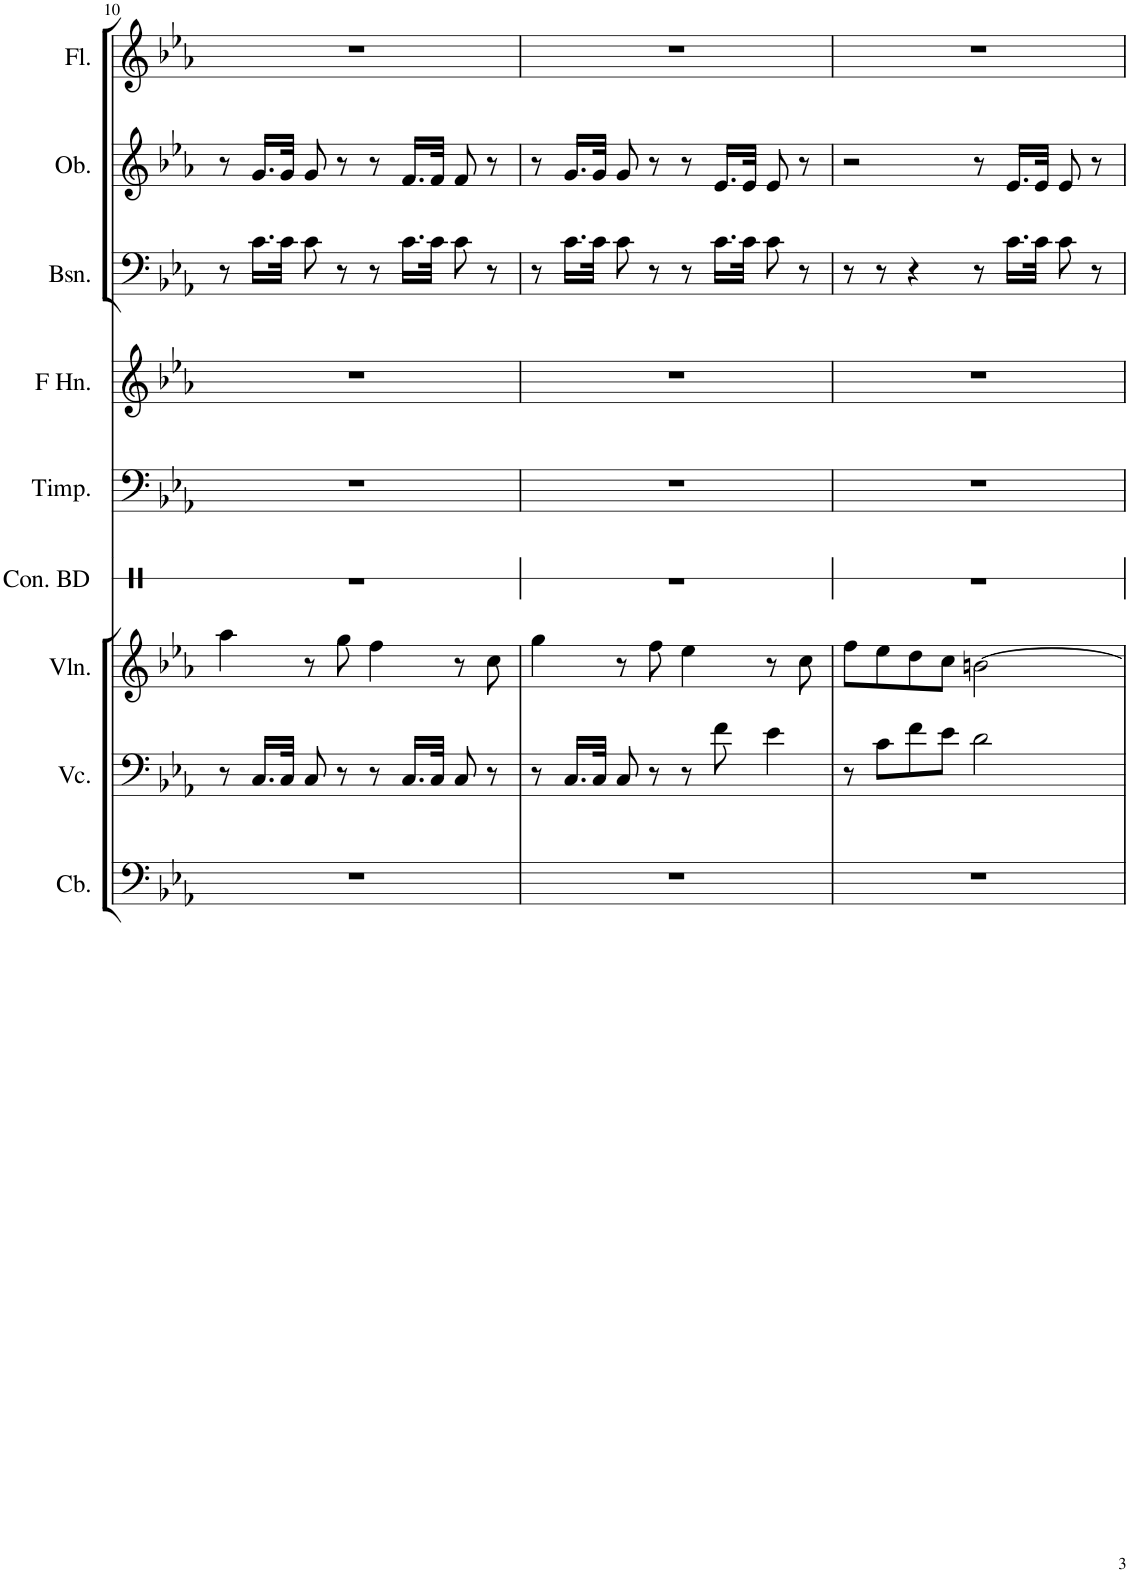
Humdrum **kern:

**kern	**kern	**kern	**kern	**kern	**kern	**kern	**kern	**kern
*part9	*part8	*part7	*part6	*part5	*part4	*part3	*part2	*part1
*staff9	*staff8	*staff7	*staff6	*staff5	*staff4	*staff3	*staff2	*staff1
*I"Contrabass	*I"Violoncello	*I"Violin	*I"Concert Bass Drum	*I"Timpani	*I"Horn in F	*I"Bassoon	*I"Oboe	*I"Flute
*I'Cb.	*I'Vc.	*I'Vln.	*I'Con. BD	*I'Timp.	*	*I'Bsn.	*I'Ob.	*I'Fl.
!!LO:PB:g=z
*clefF4	*clefF4	*clefG2	*clefX	*clefF4	*clefG2	*clefF4	*clefG2	*clefG2
*Trd7c12	*	*	*	*	*Trd4c7	*	*	*
*k[b-e-a-]	*k[b-e-a-]	*k[b-e-a-]	*k[]	*k[b-e-a-]	*k[b-e-a-]	*k[b-e-a-]	*k[b-e-a-]	*k[b-e-a-]
*M4/4	*M4/4	*M4/4	*M4/4	*M4/4	*M4/4	*M4/4	*M4/4	*M4/4
=10	=10	=10	=10	=10	=10	=10	=10	=10
1r	8r	4aa-\	1r	1r	1r	8r	8r	1r
.	16.C/LL	.	.	.	.	16.c\LL	16.g/LL	.
.	32C/JJk	.	.	.	.	32c\JJk	32g/JJk	.
.	8C/	8r	.	.	.	8c\	8g/	.
.	8r	8gg\	.	.	.	8r	8r	.
.	8r	4ff\	.	.	.	8r	8r	.
.	16.C/LL	.	.	.	.	16.c\LL	16.f/LL	.
.	32C/JJk	.	.	.	.	32c\JJk	32f/JJk	.
.	8C/	8r	.	.	.	8c\	8f/	.
.	8r	8cc\	.	.	.	8r	8r	.
=11	=11	=11	=11	=11	=11	=11	=11	=11
1r	8r	4gg\	1r	1r	1r	8r	8r	1r
.	16.C/LL	.	.	.	.	16.c\LL	16.g/LL	.
.	32C/JJk	.	.	.	.	32c\JJk	32g/JJk	.
.	8C/	8r	.	.	.	8c\	8g/	.
.	8r	8ff\	.	.	.	8r	8r	.
.	8r	4ee-\	.	.	.	8r	8r	.
.	8f\	.	.	.	.	16.c\LL	16.e-/LL	.
.	.	.	.	.	.	32c\JJk	32e-/JJk	.
.	4e-\	8r	.	.	.	8c\	8e-/	.
.	.	8cc\	.	.	.	8r	8r	.
=12	=12	=12	=12	=12	=12	=12	=12	=12
1r	8r	8ff\L	1r	1r	1r	8r	2r	1r
.	8c\L	8ee-\	.	.	.	8r	.	.
.	8f\	8dd\	.	.	.	4r	.	.
.	8e-\J	8cc\J	.	.	.	.	.	.
.	2d\	[2bn\	.	.	.	8r	8r	.
.	.	.	.	.	.	16.c\LL	16.e-/LL	.
.	.	.	.	.	.	32c\JJk	32e-/JJk	.
.	.	.	.	.	.	8c\	8e-/	.
.	.	.	.	.	.	8r	8r	.
=	=	=	=	=	=	=	=	=
*-	*-	*-	*-	*-	*-	*-	*-	*-
